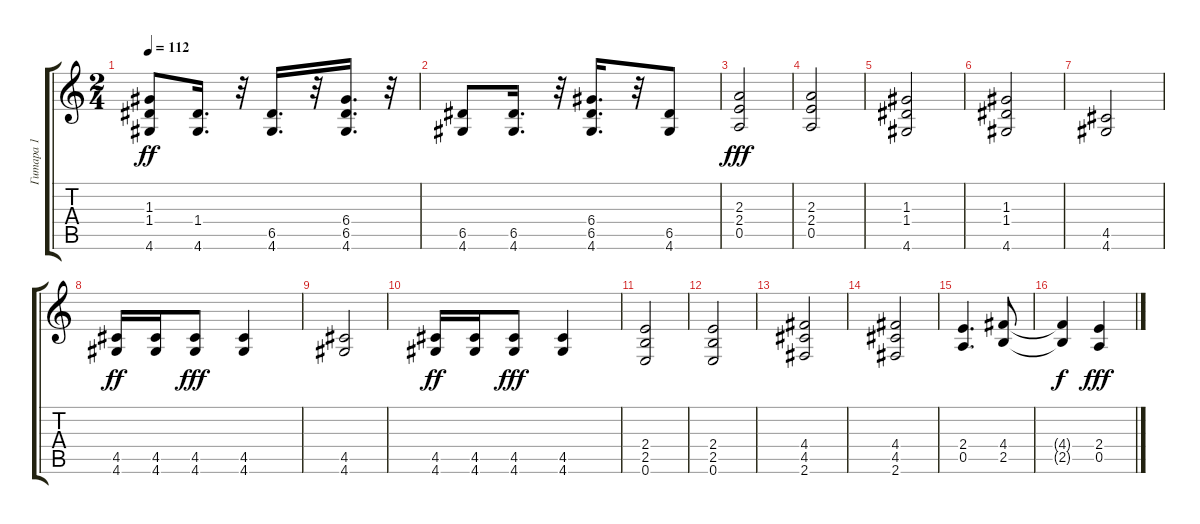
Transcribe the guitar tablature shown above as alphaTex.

\track ("Гитара 1" "Гитара 1") {instrument distortionguitar}
\staff {score tabs}
\tuning (E4 B3 G3 D3 A2 E2) {hide}
\ts (2 4)
\tempo 112
\clef g2
\ks c
(1.3 1.4 4.6).8{dy ff} (1.4 4.6).16{d} r.32 (6.5 4.6).16{d} r.32 (6.4 6.5 4.6).16{d} r.32 |
(6.5 4.6).8 (6.5 4.6).16{d} r.32 (6.4 6.5 4.6).16{d} r.32 (6.5 4.6).8 |
(2.3 2.4 0.5).2{dy fff} |
(2.3 2.4 0.5).2 |
(1.3 1.4 4.6).2 |
(1.3 1.4 4.6).2 |
(4.5 4.6).2 |
(4.5 4.6).16{dy ff} (4.5 4.6).16 (4.5 4.6).8{dy fff} (4.5 4.6).4 |
(4.5 4.6).2 |
(4.5 4.6).16{dy ff} (4.5 4.6).16 (4.5 4.6).8{dy fff} (4.5 4.6).4 |
(2.4 2.5 0.6).2 |
(2.4 2.5 0.6).2 |
(4.4 4.5 2.6).2 |
(4.4 4.5 2.6).2 |
(2.4 0.5).4{d} (4.4 2.5).8 |
(4.4{t} 2.5{t}).4{dy f} (2.4 0.5).4{dy fff}
